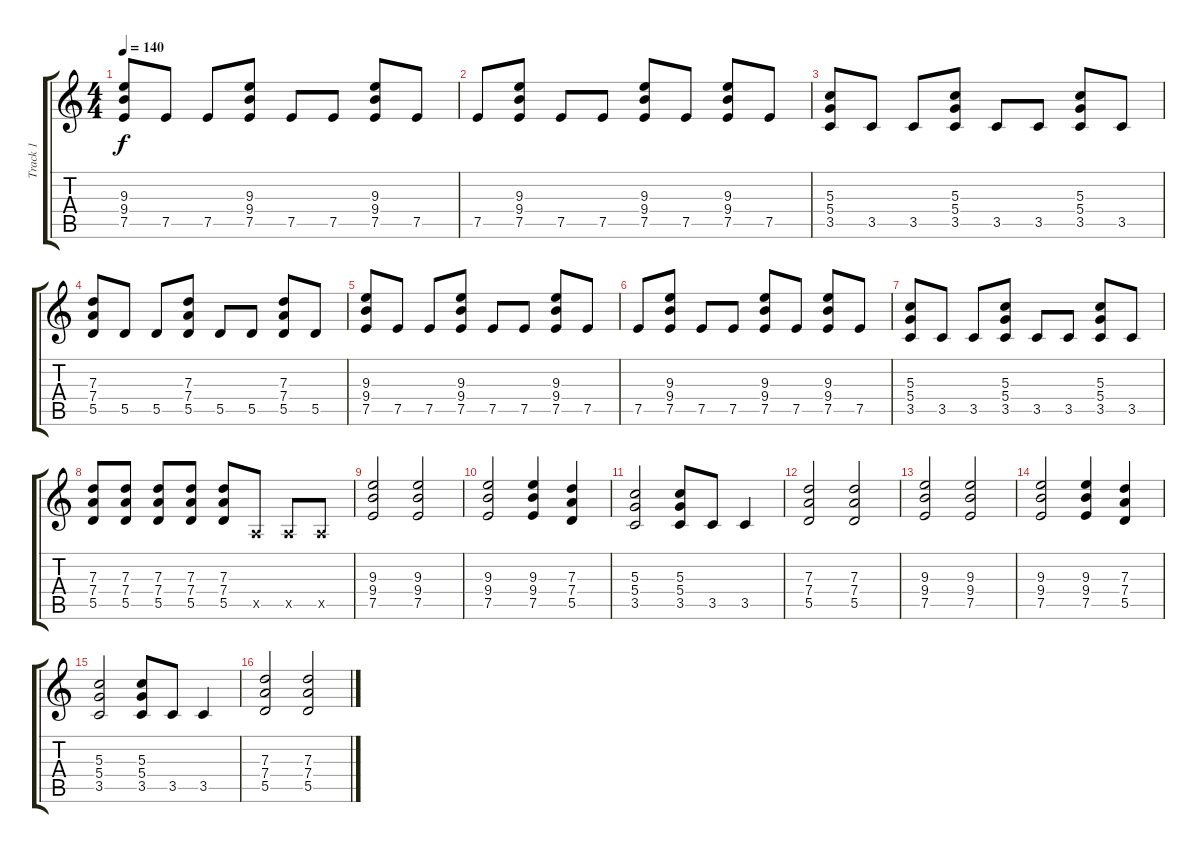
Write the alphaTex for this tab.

\track ("Track 1" "Track 1") {instrument distortionguitar}
\staff {score tabs}
\tuning (E4 B3 G3 D3 A2 E2) {hide}
\ts (4 4)
\tempo 140
\clef g2
\ks c
(9.3 9.4 7.5).8{dy f} 7.5.8 7.5.8 (9.3 9.4 7.5).8 7.5.8 7.5.8 (9.3 9.4 7.5).8 7.5.8 |
7.5.8 (9.3 9.4 7.5).8 7.5.8 7.5.8 (9.3 9.4 7.5).8 7.5.8 (9.3 9.4 7.5).8 7.5.8 |
(5.3 5.4 3.5).8 3.5.8 3.5.8 (5.3 5.4 3.5).8 3.5.8 3.5.8 (5.3 5.4 3.5).8 3.5.8 |
(7.3 7.4 5.5).8 5.5.8 5.5.8 (7.3 7.4 5.5).8 5.5.8 5.5.8 (7.3 7.4 5.5).8 5.5.8 |
(9.3 9.4 7.5).8 7.5.8 7.5.8 (9.3 9.4 7.5).8 7.5.8 7.5.8 (9.3 9.4 7.5).8 7.5.8 |
7.5.8 (9.3 9.4 7.5).8 7.5.8 7.5.8 (9.3 9.4 7.5).8 7.5.8 (9.3 9.4 7.5).8 7.5.8 |
(5.3 5.4 3.5).8 3.5.8 3.5.8 (5.3 5.4 3.5).8 3.5.8 3.5.8 (5.3 5.4 3.5).8 3.5.8 |
(7.3 7.4 5.5).8 (7.3 7.4 5.5).8 (7.3 7.4 5.5).8 (7.3 7.4 5.5).8 (7.3 7.4 5.5).8 0.5{x}.8 0.5{x}.8 0.5{x}.8 |
(9.3 9.4 7.5).2 (9.3 9.4 7.5).2 |
(9.3 9.4 7.5).2 (9.3 9.4 7.5).4 (7.3 7.4 5.5).4 |
(5.3 5.4 3.5).2 (5.3 5.4 3.5).8 3.5.8 3.5.4 |
(7.3 7.4 5.5).2 (7.3 7.4 5.5).2 |
(9.3 9.4 7.5).2 (9.3 9.4 7.5).2 |
(9.3 9.4 7.5).2 (9.3 9.4 7.5).4 (7.3 7.4 5.5).4 |
(5.3 5.4 3.5).2 (5.3 5.4 3.5).8 3.5.8 3.5.4 |
(7.3 7.4 5.5).2 (7.3 7.4 5.5).2
